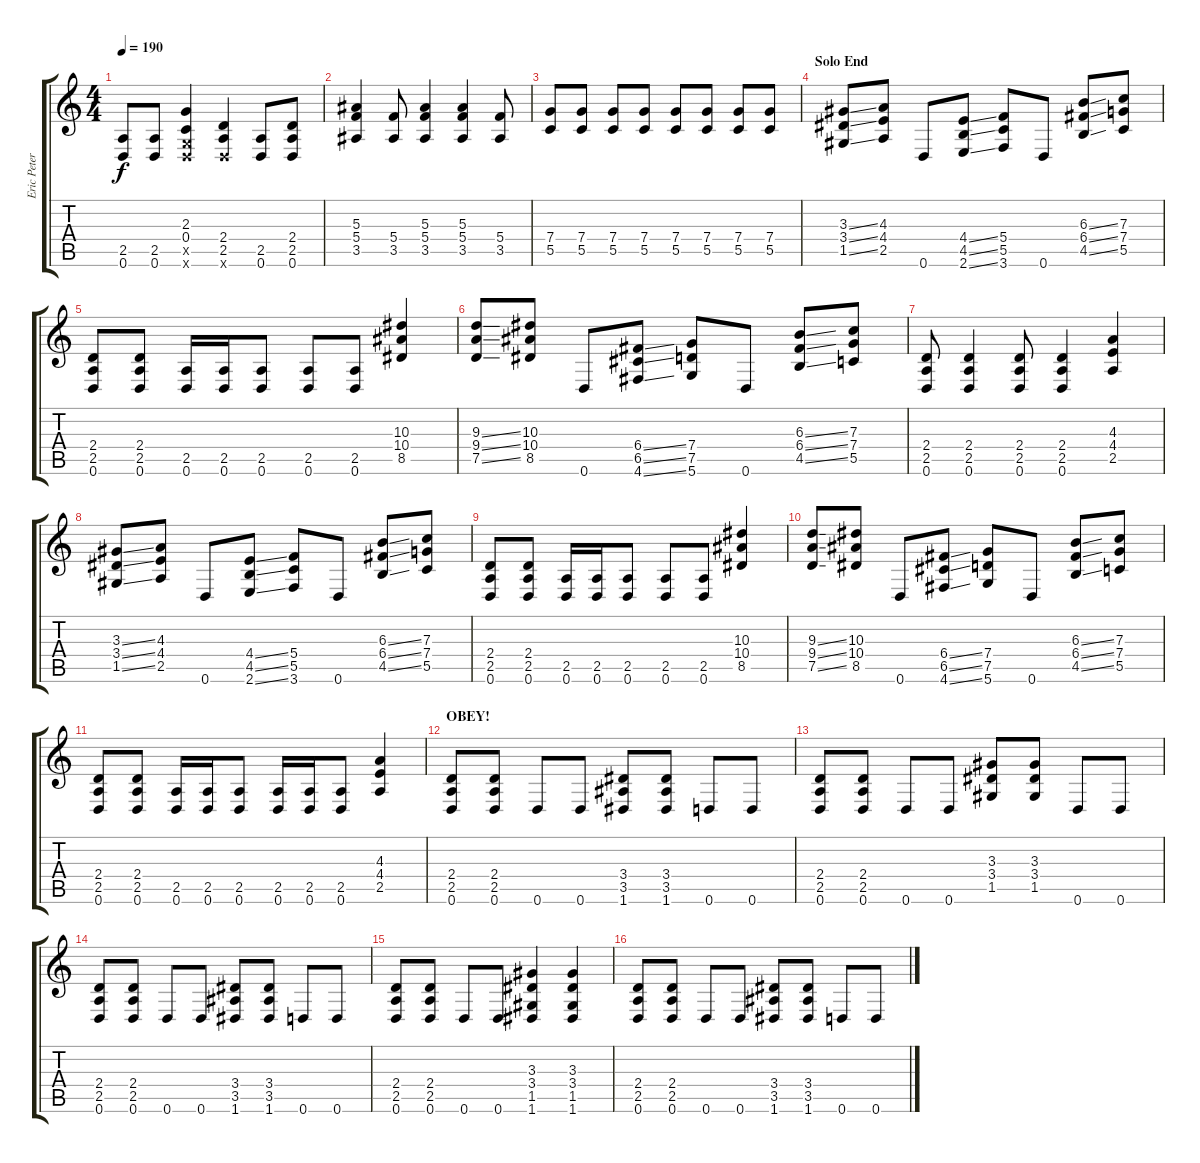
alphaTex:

\track ("Eric Peterson - Rythm Guitar" "Eric Peter") {instrument overdrivenguitar}
\staff {score tabs}
\tuning (D4 A3 F3 C3 G2 D2) {hide}
\ts (4 4)
\tempo 190
\clef g2
\ks c
(2.5 0.6).8{dy f} (2.5 0.6).8 (2.3 0.4 0.5{x} 0.6{x}).4 (2.4 2.5 0.6{x}).4 (2.5 0.6).8 (2.4 2.5 0.6).8 |
(5.3 5.4 3.5).4 (5.4 3.5).8 (5.3 5.4 3.5).4 (5.3 5.4 3.5).4 (5.4 3.5).8 |
(7.4 5.5).8 (7.4 5.5).8 (7.4 5.5).8 (7.4 5.5).8 (7.4 5.5).8 (7.4 5.5).8 (7.4 5.5).8 (7.4 5.5).8 |
\section ("" "Solo End")
(3.3{ss} 3.4{ss} 1.5{ss}).8 (4.3 4.4 2.5).8 0.6.8 (4.4{ss} 4.5{ss} 2.6{ss}).8 (5.4 5.5 3.6).8 0.6.8 (6.3{ss} 6.4{ss} 4.5{ss}).8 (7.3 7.4 5.5).8 |
(2.4 2.5 0.6).8 (2.4 2.5 0.6).8 (2.5 0.6).16 (2.5 0.6).16 (2.5 0.6).8 (2.5 0.6).8 (2.5 0.6).8 (10.3 10.4 8.5).4 |
(9.3{ss} 9.4{ss} 7.5{ss}).8 (10.3 10.4 8.5).8 0.6.8 (6.4{ss} 6.5{ss} 4.6{ss}).8 (7.4 7.5 5.6).8 0.6.8 (6.3{ss} 6.4{ss} 4.5{ss}).8 (7.3 7.4 5.5).8 |
(2.4 2.5 0.6).8 (2.4 2.5 0.6).4 (2.4 2.5 0.6).8 (2.4 2.5 0.6).4 (4.3 4.4 2.5).4 |
(3.3{ss} 3.4{ss} 1.5{ss}).8 (4.3 4.4 2.5).8 0.6.8 (4.4{ss} 4.5{ss} 2.6{ss}).8 (5.4 5.5 3.6).8 0.6.8 (6.3{ss} 6.4{ss} 4.5{ss}).8 (7.3 7.4 5.5).8 |
(2.4 2.5 0.6).8 (2.4 2.5 0.6).8 (2.5 0.6).16 (2.5 0.6).16 (2.5 0.6).8 (2.5 0.6).8 (2.5 0.6).8 (10.3 10.4 8.5).4 |
(9.3{ss} 9.4{ss} 7.5{ss}).8 (10.3 10.4 8.5).8 0.6.8 (6.4{ss} 6.5{ss} 4.6{ss}).8 (7.4 7.5 5.6).8 0.6.8 (6.3{ss} 6.4{ss} 4.5{ss}).8 (7.3 7.4 5.5).8 |
(2.4 2.5 0.6).8 (2.4 2.5 0.6).8 (2.5 0.6).16 (2.5 0.6).16 (2.5 0.6).8 (2.5 0.6).16 (2.5 0.6).16 (2.5 0.6).8 (4.3 4.4 2.5).4 |
\section ("" "OBEY!")
(2.4 2.5 0.6).8 (2.4 2.5 0.6).8 0.6.8 0.6.8 (3.4 3.5 1.6).8 (3.4 3.5 1.6).8 0.6.8 0.6.8 |
(2.4 2.5 0.6).8 (2.4 2.5 0.6).8 0.6.8 0.6.8 (3.3 3.4 1.5).8 (3.3 3.4 1.5).8 0.6.8 0.6.8 |
(2.4 2.5 0.6).8 (2.4 2.5 0.6).8 0.6.8 0.6.8 (3.4 3.5 1.6).8 (3.4 3.5 1.6).8 0.6.8 0.6.8 |
(2.4 2.5 0.6).8 (2.4 2.5 0.6).8 0.6.8 0.6.8 (3.3 3.4 1.5 1.6).4 (3.3 3.4 1.5 1.6).4 |
(2.4 2.5 0.6).8 (2.4 2.5 0.6).8 0.6.8 0.6.8 (3.4 3.5 1.6).8 (3.4 3.5 1.6).8 0.6.8 0.6.8
